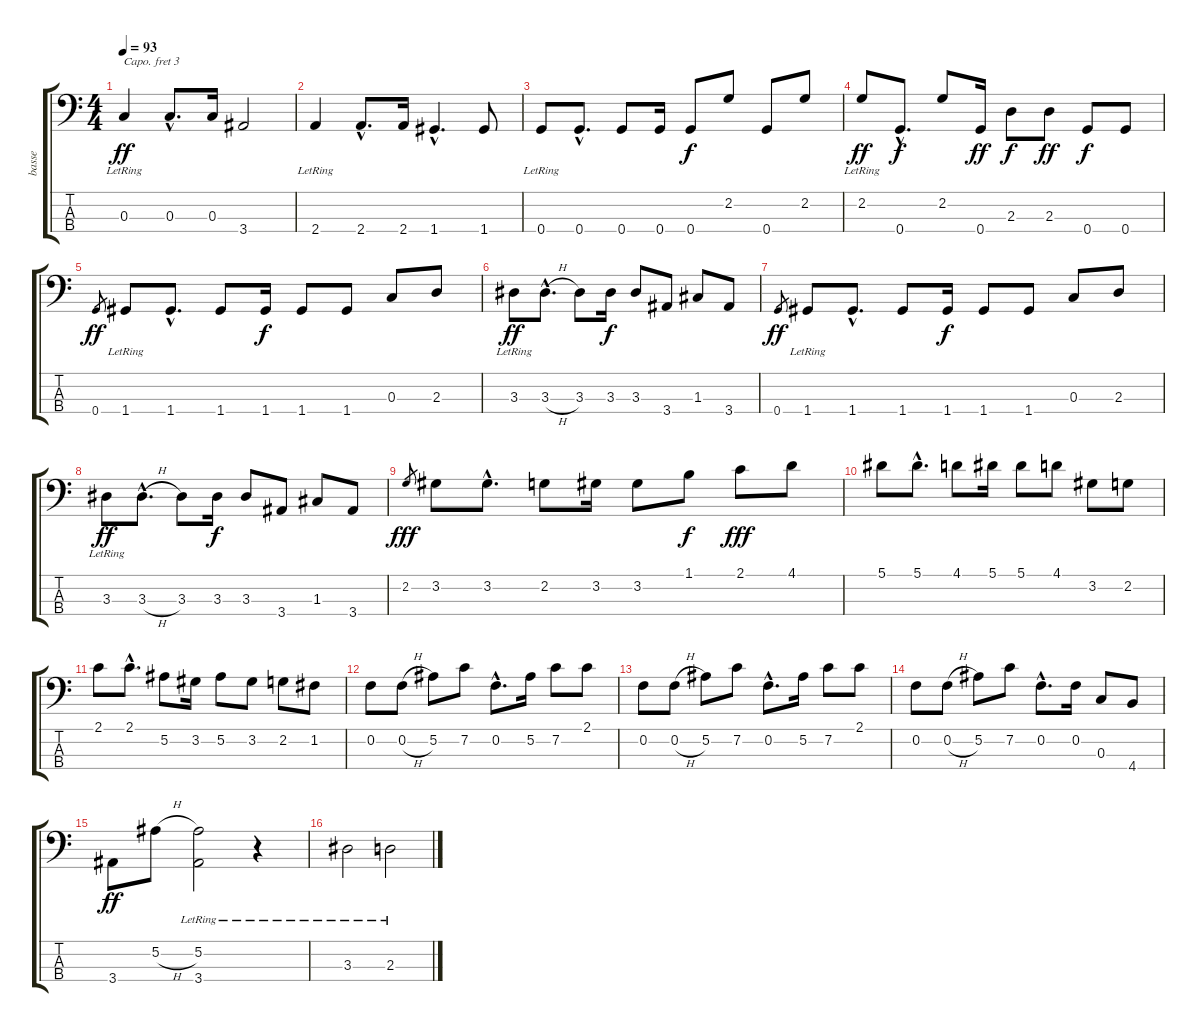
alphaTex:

\track ("basse" "basse") {instrument acousticbass}
\staff {score tabs}
\capo 3
\tuning (G2 D2 A1 E1) {hide}
\ts (4 4)
\tempo 93
\clef f4
\ks c
0.3{lr}.4{dy ff} 0.3{hac}.8{d} 0.3.16 3.4.2 |
2.4{lr}.4 2.4{hac}.8{d} 2.4.16 1.4{hac}.4{d} 1.4.8 |
0.4{lr}.8 0.4{hac}.8{d} 0.4.8 0.4.16 0.4.8{dy f} 2.2.8 0.4.8 2.2.8 |
2.2{lr}.8{dy ff} 0.4{hac}.8{d dy f} 2.2.8 0.4.16{dy ff} 2.3.8{dy f} 2.3.8{dy ff} 0.4.8{dy f} 0.4.8 |
0.4.8{gr dy ff} 1.4{lr}.8{volume 10 instrument slapbass2} 1.4{hac}.8{d} 1.4.8 1.4.16{dy f} 1.4.8 1.4.8 0.3.8 2.3.8 |
3.3{lr}.8{dy ff} 3.3{h hac}.8{d} 3.3.8 3.3.16{dy f} 3.3.8 3.4.8 1.3.8 3.4.8 |
0.4.8{gr dy ff} 1.4{lr}.8 1.4{hac}.8{d} 1.4.8 1.4.16{dy f} 1.4.8 1.4.8 0.3.8 2.3.8 |
3.3{lr}.8{dy ff} 3.3{h hac}.8{d} 3.3.8 3.3.16{dy f} 3.3.8 3.4.8 1.3.8 3.4.8 |
2.2.8{gr dy fff} 3.2.8{volume 13 instrument acousticbass} 3.2{hac}.8{d} 2.2.8 3.2.16 3.2.8 1.1.8{dy f} 2.1.8{dy fff} 4.1.8 |
5.1.8 5.1{hac}.8{d} 4.1.8 5.1.16 5.1.8 4.1.8 3.2.8 2.2.8 |
2.1.8 2.1{hac}.8{d} 5.2.8 3.2.16 5.2.8 3.2.8 2.2.8 1.2.8 |
0.2.8{volume 11 instrument slapbass2} 0.2{h}.8 5.2.8 7.2.8 0.2{hac}.8{d} 5.2.16 7.2.8 2.1.8 |
0.2.8 0.2{h}.8 5.2.8 7.2.8 0.2{hac}.8{d} 5.2.16 7.2.8 2.1.8 |
0.2.8 0.2{h}.8 5.2.8 7.2.8 0.2{hac}.8{d} 0.2.16 0.3.8 4.4.8 |
3.4.8{dy ff} 5.2{h}.8 (5.2{lr} 3.4{lr}).2 r.4 |
3.3{lr}.2{volume 13 instrument acousticbass} 2.3{lr}.2
